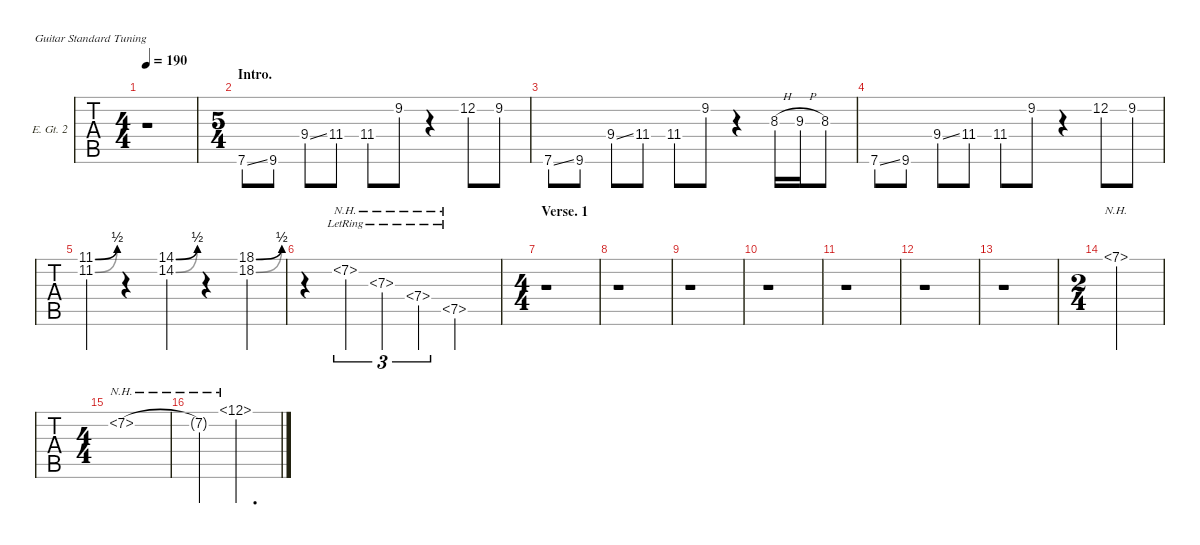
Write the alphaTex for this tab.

\defaultSystemsLayout 4
\hideDynamics
\bracketExtendMode nobrackets
\firstSystemTrackNameOrientation horizontal
\track ("Ele. Guitar 2" "E. Gt. 2") {defaultSystemsLayout 4 instrument overdrivenguitar}
\staff {tabs}
\tuning (E4 B3 G3 D3 A2 E2)
\ts (4 4)
\beaming (8 4 4)
\tempo 190
\clef g2
\ks e
r.1{dy f instrument overdrivenguitar} |
\ts (5 4)
\beaming (8 2 2 2 2 2)
\section ("" "Intro.")
7.6{ss acc forcenatural}.8 9.6{acc #}.8 9.4{ss acc forcenatural}.8 11.4{acc #}.8 11.4{acc #}.8 9.2{acc #}.8 r.4 12.2{acc forcenatural}.8 9.2{acc #}.8 |
7.6{ss acc forcenatural}.8 9.6{acc #}.8 9.4{ss acc forcenatural}.8 11.4{acc #}.8 11.4{acc #}.8 9.2{acc #}.8 r.4 8.3{h acc #}.16 9.3{h acc forcenatural}.16 8.3{acc #}.8 |
7.6{ss acc forcenatural}.8 9.6{acc #}.8 9.4{ss acc forcenatural}.8 11.4{acc #}.8 11.4{acc #}.8 9.2{acc #}.8 r.4 12.2{acc forcenatural}.8 9.2{acc #}.8 |
(11.2{be (bend 0 0 15.6 2) acc #} 11.1{be (bend 0 0 15 2) acc #}).4{ot 8va dy ff} r.4 (14.1{be (bend 0 0 19.2 2) acc #} 14.2{be (bend 0 0 15.6 2) acc #}).4{ot 8va} r.4 (18.1{be (bend 0 0 19.2 2) acc #} 18.2{be (bend 0 0 15.6 2) acc #}).4{ot 8va} |
r.4 7.2{nh lr acc #}.4{tu (3 2) ot 8va dy mp} 7.3{nh lr acc forcenatural}.4{tu (3 2) ot 8va} 7.4{nh lr acc forcenatural}.4{tu (3 2) ot 8va} 7.5{nh lr acc forcenatural}.2{ot 8va} |
\ts (4 4)
\beaming (8 4 4)
\section ("" "Verse. 1")
r.1 |
r.1 |
r.1 |
r.1 |
r.1 |
r.1 |
r.1 |
\ts (2 4)
\beaming (8 2 2)
7.1{nh acc forcenatural}.2{ot 8va} |
\ts (4 4)
\beaming (8 4 4)
7.2{nh acc #}.1{ot 8va} |
7.2{nh t acc #}.4{ot 8va} 12.1{nh acc forcenatural}.2{d ot 8va}
